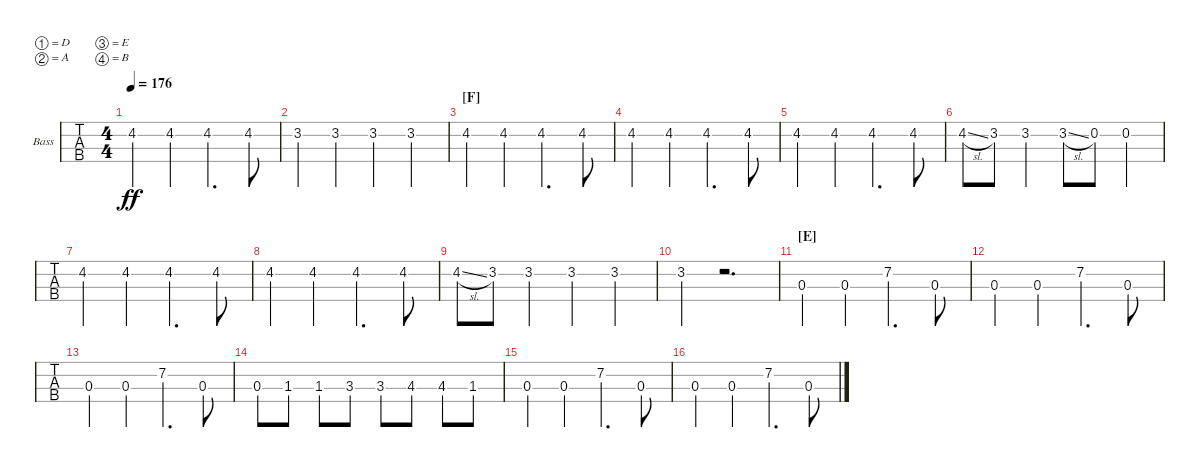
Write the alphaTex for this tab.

\defaultSystemsLayout 4
\bracketExtendMode groupsimilarinstruments
\firstSystemTrackNameOrientation horizontal
\otherSystemsTrackNameOrientation horizontal
\track ("Bass" "Bass") {instrument electricbassfinger}
\staff {tabs}
\tuning (D2 A1 E1 B0)
\ts (4 4)
\tempo 176
\clef f4
\ks c
4.2.4{dy ff} 4.2.4 4.2.4{d} 4.2.8 |
3.2.4 3.2.4 3.2.4 3.2.4 |
\section ("F" "")
4.2.4 4.2.4 4.2.4{d} 4.2.8 |
4.2.4 4.2.4 4.2.4{d} 4.2.8 |
4.2.4 4.2.4 4.2.4{d} 4.2.8 |
4.2{sl}.8 3.2.8 3.2.4 3.2{sl}.8 0.2.8 0.2.4 |
4.2.4 4.2.4 4.2.4{d} 4.2.8 |
4.2.4 4.2.4 4.2.4{d} 4.2.8 |
4.2{sl}.8 3.2.8 3.2.4 3.2.4 3.2.4 |
3.2{st}.4 r.2{d} |
\section ("E" "")
0.3.4 0.3.4 7.2.4{d} 0.3.8 |
0.3.4 0.3.4 7.2.4{d} 0.3.8 |
0.3.4 0.3.4 7.2.4{d} 0.3.8 |
0.3.8 1.3.8 1.3.8 3.3.8 3.3.8 4.3.8 4.3.8 1.3.8 |
0.3.4 0.3.4 7.2.4{d} 0.3.8 |
0.3.4 0.3.4 7.2.4{d} 0.3.8
